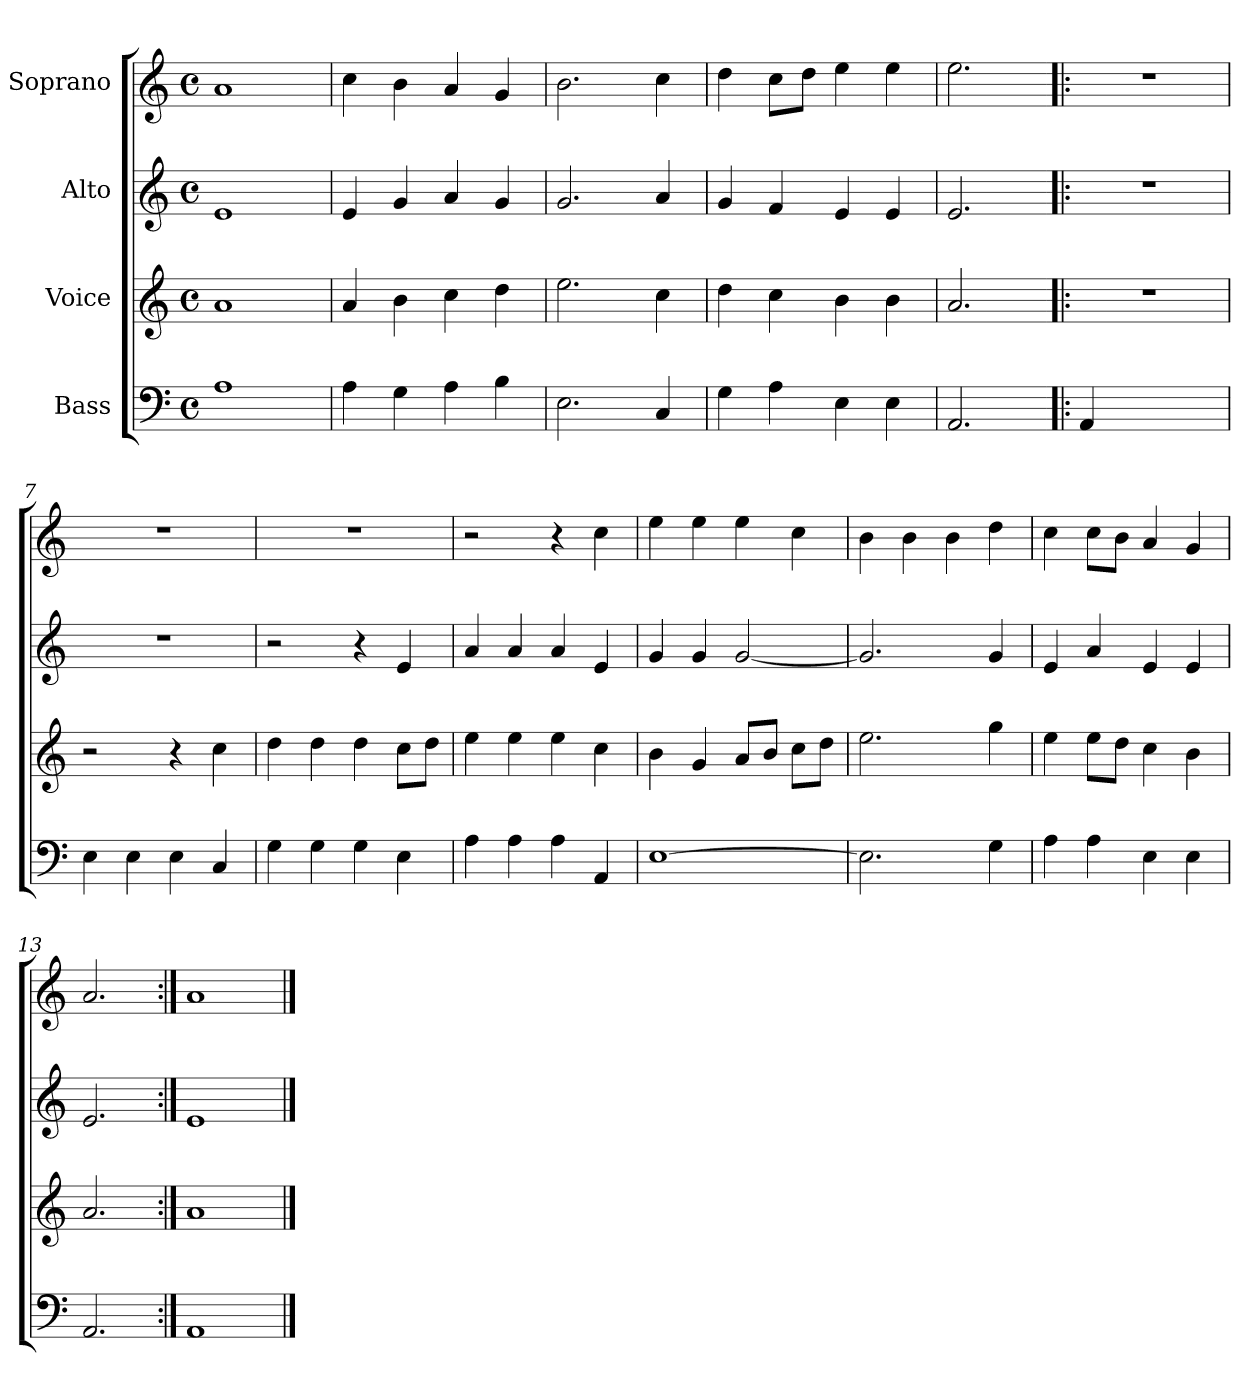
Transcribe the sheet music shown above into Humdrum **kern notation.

**kern	**kern	**kern	**kern
*part4	*part3	*part2	*part1
*staff4	*staff3	*staff2	*staff1
*I"Bass	*I"Voice	*I"Alto	*I"Soprano
*clefF4	*clefG2	*clefG2	*clefG2
*k[]	*k[]	*k[]	*k[]
*M4/4	*M4/4	*M4/4	*M4/4
*met(c)	*met(c)	*met(c)	*met(c)
=1	=1	=1	=1
1A	1a	1e	1a
=2	=2	=2	=2
4A\	4a/	4e/	4cc\
4G\	4b\	4g/	4b\
4A\	4cc\	4a/	4a/
4B\	4dd\	4g/	4g/
=3	=3	=3	=3
2.E\	2.ee\	2.g/	2.b\
4C/	4cc\	4a/	4cc\
=4	=4	=4	=4
4G\	4dd\	4g/	4dd\
4A\	4cc\	4f/	8cc\L
.	.	.	8dd\J
4E\	4b\	4e/	4ee\
4E\	4b\	4e/	4ee\
=5	=5	=5	=5
2.AA/	2.a/	2.e/	2.ee\
=6!|:	=6!|:	=6!|:	=6!|:
4AA/	1r	1r	1r
2.ryy	.	.	.
=7	=7	=7	=7
4E\	2r	1r	1r
4E\	.	.	.
4E\	4r	.	.
4C/	4cc\	.	.
=8	=8	=8	=8
4G\	4dd\	2r	1r
4G\	4dd\	.	.
4G\	4dd\	4r	.
4E\	8cc\L	4e/	.
.	8dd\J	.	.
=9	=9	=9	=9
4A\	4ee\	4a/	2r
4A\	4ee\	4a/	.
4A\	4ee\	4a/	4r
4AA/	4cc\	4e/	4cc\
=10	=10	=10	=10
[1E	4b\	4g/	4ee\
.	4g/	4g/	4ee\
.	8a/L	[2g/	4ee\
.	8b/J	.	.
.	8cc\L	.	4cc\
.	8dd\J	.	.
=11	=11	=11	=11
2.E\]	2.ee\	2.g/]	4b\
.	.	.	4b\
.	.	.	4b\
4G\	4gg\	4g/	4dd\
=12	=12	=12	=12
4A\	4ee\	4e/	4cc\
4A\	8ee\L	4a/	8cc\L
.	8dd\J	.	8b\J
4E\	4cc\	4e/	4a/
4E\	4b\	4e/	4g/
=13	=13	=13	=13
2.AA/	2.a/	2.e/	2.a/
=14:|!	=14:|!	=14:|!	=14:|!
1AA	1a	1e	1a
==	==	==	==
*-	*-	*-	*-
